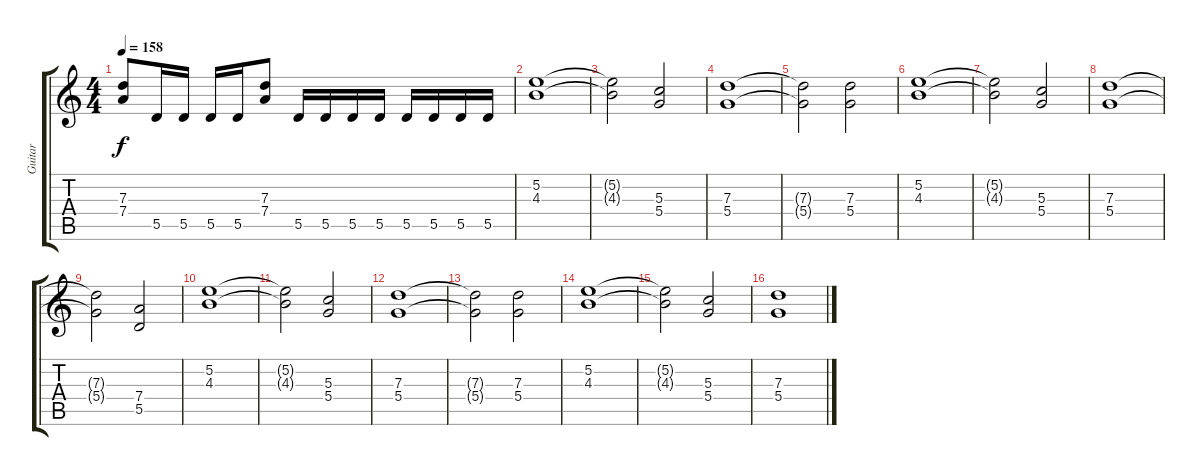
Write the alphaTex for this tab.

\track ("Guitar" "Guitar") {instrument distortionguitar}
\staff {score tabs}
\tuning (E4 B3 G3 D3 A2 E2) {hide}
\ts (4 4)
\tempo 158
\clef g2
\ks c
(7.3 7.4).8{dy f} 5.5.16 5.5.16 5.5.16 5.5.16 (7.3 7.4).8 5.5.16 5.5.16 5.5.16 5.5.16 5.5.16 5.5.16 5.5.16 5.5.16 |
(5.2 4.3).1 |
(5.2{t} 4.3{t}).2 (5.3 5.4).2 |
(7.3 5.4).1 |
(7.3{t} 5.4{t}).2 (7.3 5.4).2 |
(5.2 4.3).1 |
(5.2{t} 4.3{t}).2 (5.3 5.4).2 |
(7.3 5.4).1 |
(7.3{t} 5.4{t}).2 (7.4 5.5).2 |
(5.2 4.3).1 |
(5.2{t} 4.3{t}).2 (5.3 5.4).2 |
(7.3 5.4).1 |
(7.3{t} 5.4{t}).2 (7.3 5.4).2 |
(5.2 4.3).1 |
(5.2{t} 4.3{t}).2 (5.3 5.4).2 |
(7.3 5.4).1
